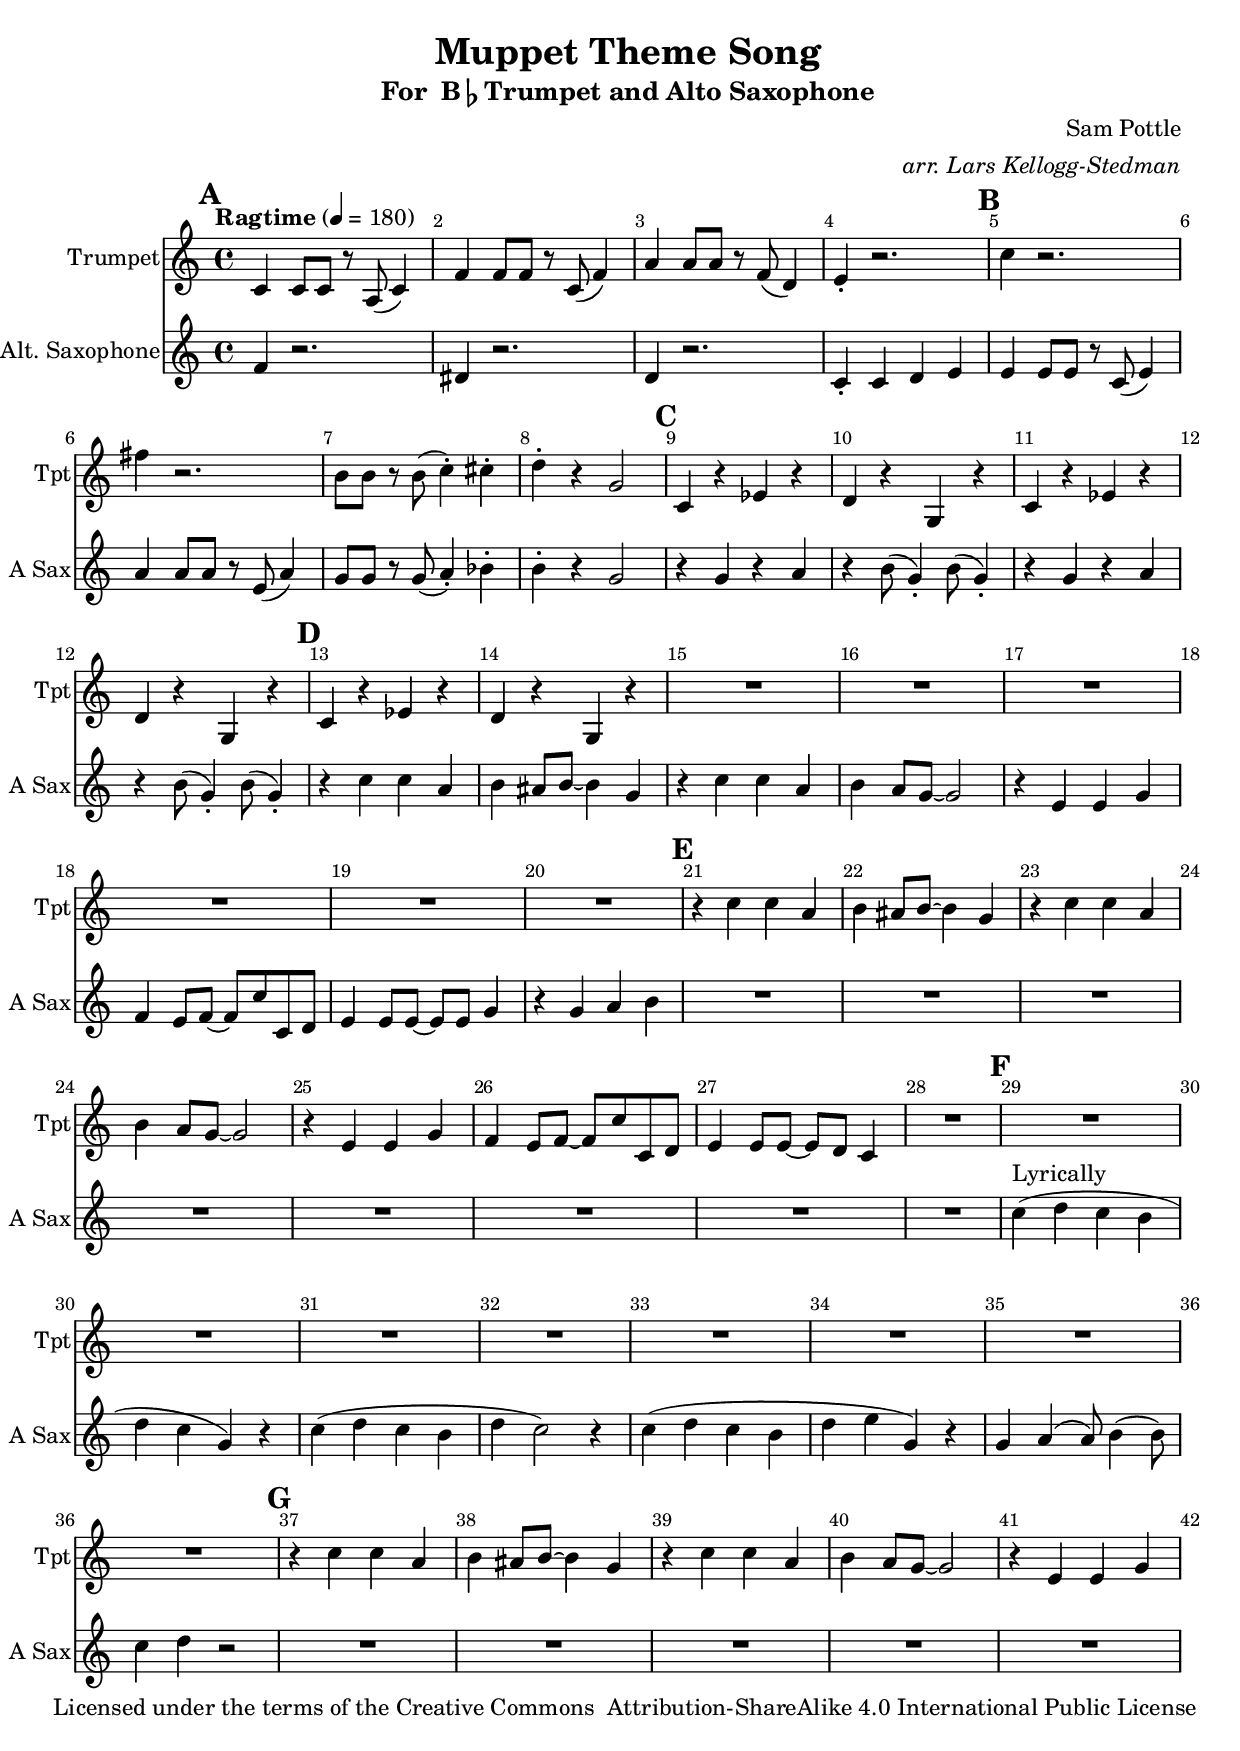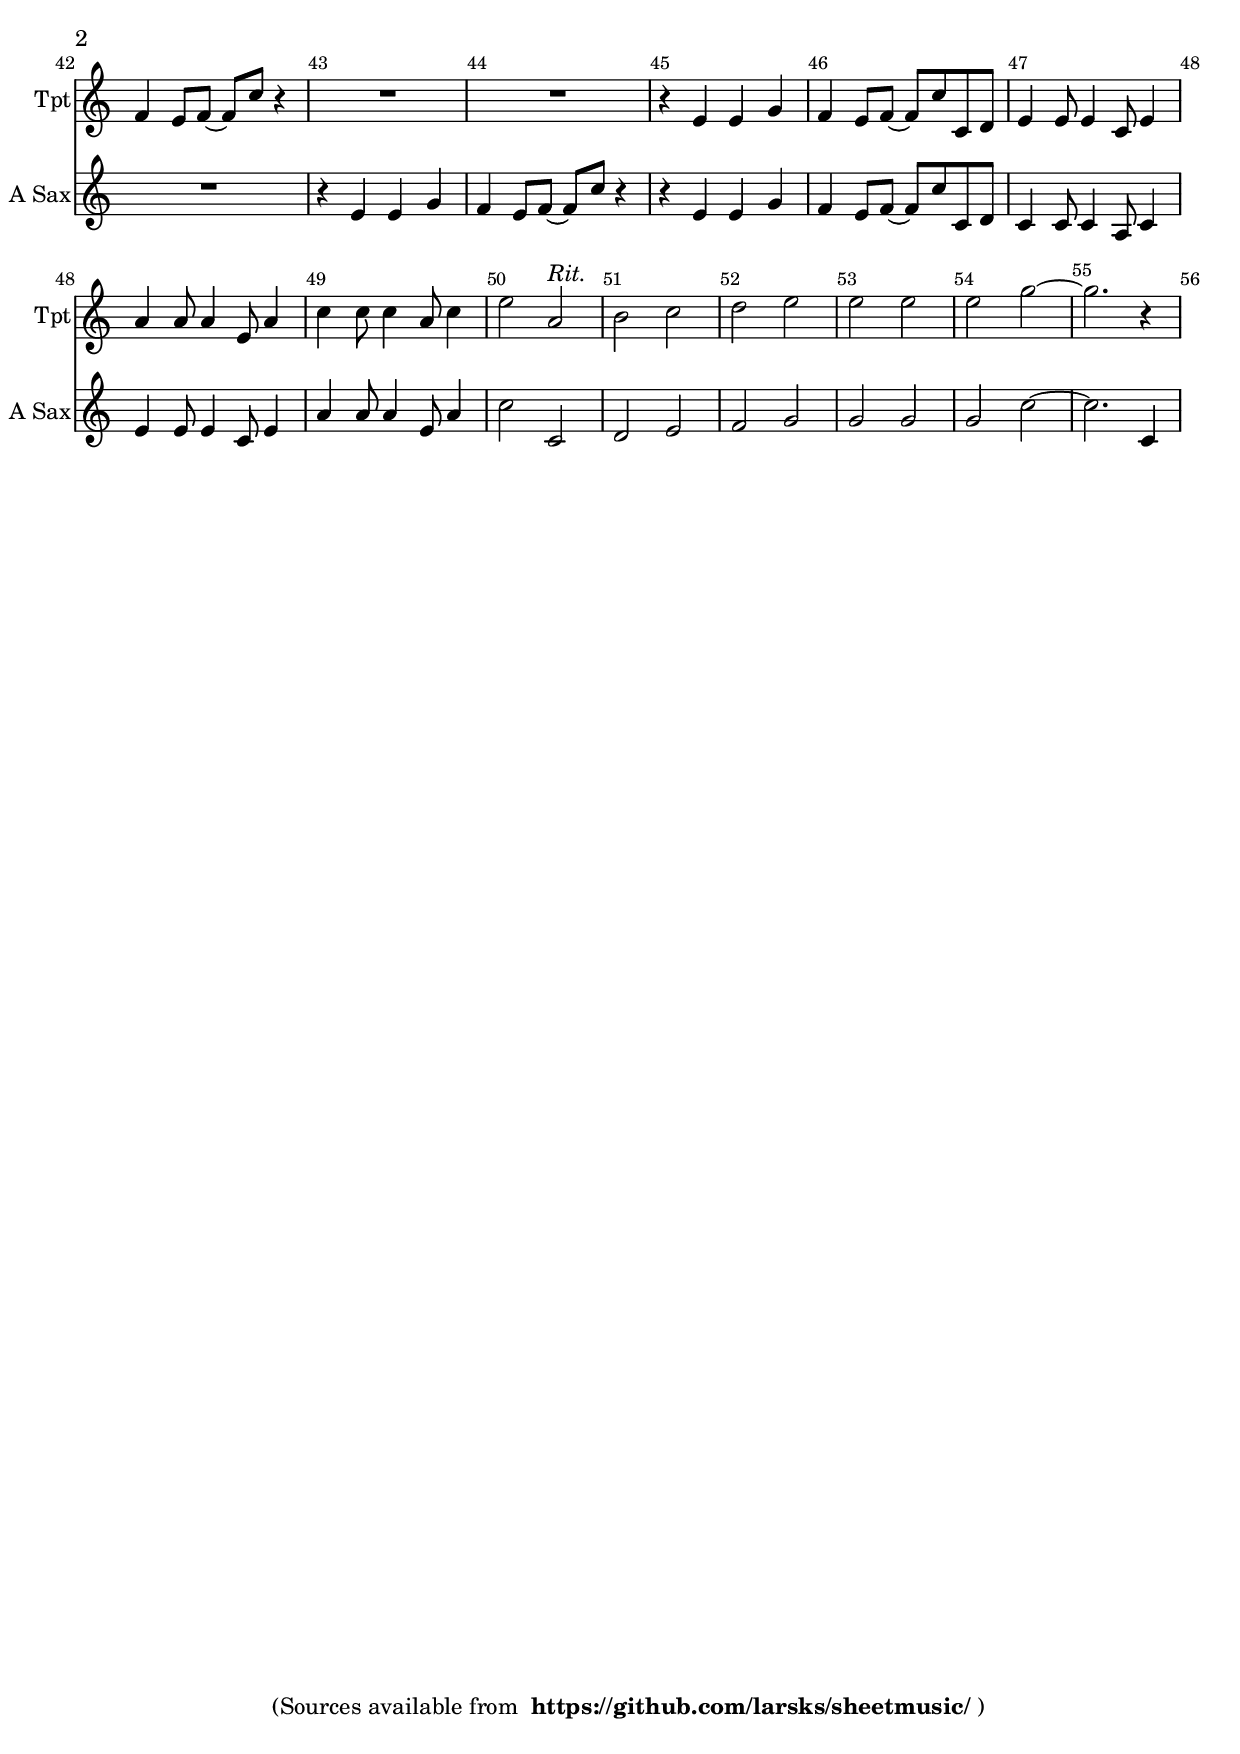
\version "2.23.3"
\language "english"
\include "articulate.ly"

\paper {
    left-margin=0.5\in
}

global = {
    \key c \major
    \time 4/4
    \tempo "Ragtime" 4 = 180

    \set Score.markFormatter = #format-mark-box-alphabet
    \override Score.BarNumber.break-visibility = ##(#t #t #t)
}

\header{
    title = "Muppet Theme Song"
    subtitle = \markup {"For " B\flat "Trumpet and Alto Saxophone"}
    arranger = \markup \italic "arr. Lars Kellogg-Stedman"
    composer = "Sam Pottle"
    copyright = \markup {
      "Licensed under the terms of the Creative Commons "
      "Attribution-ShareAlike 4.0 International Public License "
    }
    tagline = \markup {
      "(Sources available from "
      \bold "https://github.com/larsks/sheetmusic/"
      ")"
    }
}

trumpet_notes = \relative c' {
    \global

    \mark \default
    c4 c8 c r a( c4) |
    f4 f8 f r c( f4) |
    a4 a8 a r f( d4) | e\staccato r2. |

    \mark \default
    c'4 r2. | fs4 r2. |
    b,8 b r b( c4\staccato) cs\staccato |
    d4\staccato r g,2

    \mark \default
    c,4 r ef r d r g, r |
    c4 r ef r d r g, r |

    \mark \default
    c4 r ef r d r g, r |

    R1*6

    \mark \default
    r4 c' c a | b as8 b~ b4 g |
    r4 c c a | b a8 g~ g2 |
    r4 e e g | f e8 f~ f c' c, d |
    e4 e8 e~ e d c4

    R1*9

    \mark \default
    r4 c' c a | b as8 b8~ b4 g |
    r4 c c a | b a8 g8~ g2 |
    r4 e e g | f e8 f~ f c' r4 |
    R1*2
    r4 e, e g | f e8 f~ f c' c, d |
    e4 e8 e4 c8 e4 | a4 a8 a4 e8 a4 |
    c4 c8 c4 a8 c4 | e2
    a,2^\markup{ \italic Rit. } b c d e e e e g2~ | g2. r4
}

saxophone_notes = \relative c' {
    \global

    \mark \default
    f4 r2. | ds4 r2. | d4 r2. | c4\staccato c d e |

    \mark \default
    e4 e8 e r c( e4) |
    a4 a8 a r e( a4) |
    g8 g r g( a4\staccato) bf\staccato |
    b4\staccato r g2

    \mark \default
    r4 g r a | r b8( g4\staccato) b8( g4\staccato) |
    r4 g r a | r b8( g4\staccato) b8( g4\staccato) |

    \mark \default
    r4 c c a | b as8 b~ b4 g |
    r4 c c a | b a8 g~ g2 |
    r4 e e g | f e8 f~ f8 c' c, d |
    e4 e8 e~ e e g4 |
    r4 g a b |

    \mark \default

    R1*8

    \mark \default
    c4^"Lyrically"( d c b | d c g) r | c( d c b d c2) r4 |
    c4( d c b | d e g,) r |
    g a^( a8) b4^( b8) | c4 d r2 |
    
    R1*6

    r4 e, e g | f e8 f~ f c' r4 |
    r4 e, e g | f e8 f~ f c' c, d |
    c4 c8 c4 a8 c4 | e4 e8 e4 c8 e4 |
    a4 a8 a4 e8 a4 | c2
    c,2 d e f g g g g c~ | c2. c,4
}

Trumpet = \new Voice {
    \set Staff.instrumentName = #"Trumpet"
    \set Staff.shortInstrumentName = #"Tpt"
    \set Staff.midiInstrument = #"trumpet"
    \trumpet_notes
}

Saxophone = \new Voice {
    \key c \major
    \set Staff.instrumentName = #"Alt. Saxophone"
    \set Staff.shortInstrumentName = #"A Sax"
    \set Staff.midiInstrument = #"alto sax"
    \saxophone_notes
}

% produce printed output
\score {
<<
\new Staff \Trumpet
\new Staff \Saxophone
>>
}

% produce playable midi score
% score.
\score {

    \articulate <<
        \new Staff << \global \unfoldRepeats \Trumpet >>
        \new Staff << \global \unfoldRepeats \Saxophone >>
    >>
    \midi { }
}
